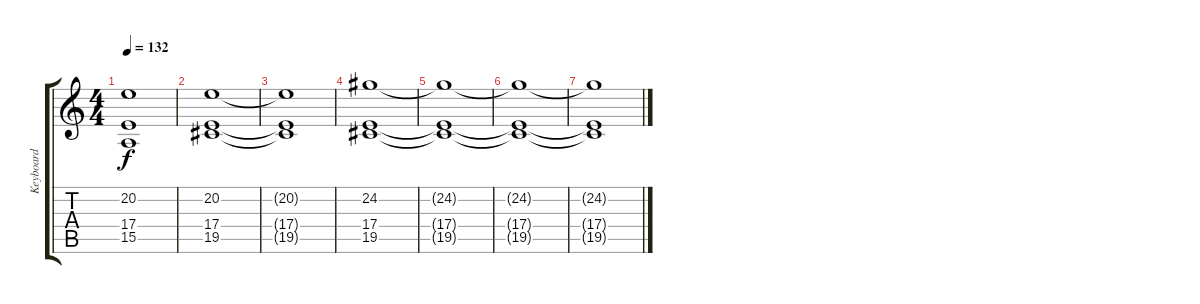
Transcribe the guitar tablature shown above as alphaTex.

\track ("Keyboard" "Keyboard") {instrument stringensemble2}
\staff {score tabs}
\tuning (Db4 Ab3 E3 B2 Gb2 Db2) {hide}
\ts (4 4)
\tempo 132
\clef g2
\ks c
(20.2{t} 17.4{t} 15.5{t}).1{dy f} |
(20.2 17.4 19.5).1 |
(20.2{t} 17.4{t} 19.5{t}).1 |
(24.2 17.4 19.5).1 |
(24.2{t} 17.4{t} 19.5{t}).1 |
(24.2{t} 17.4{t} 19.5{t}).1 |
(24.2{t} 17.4{t} 19.5{t}).1
